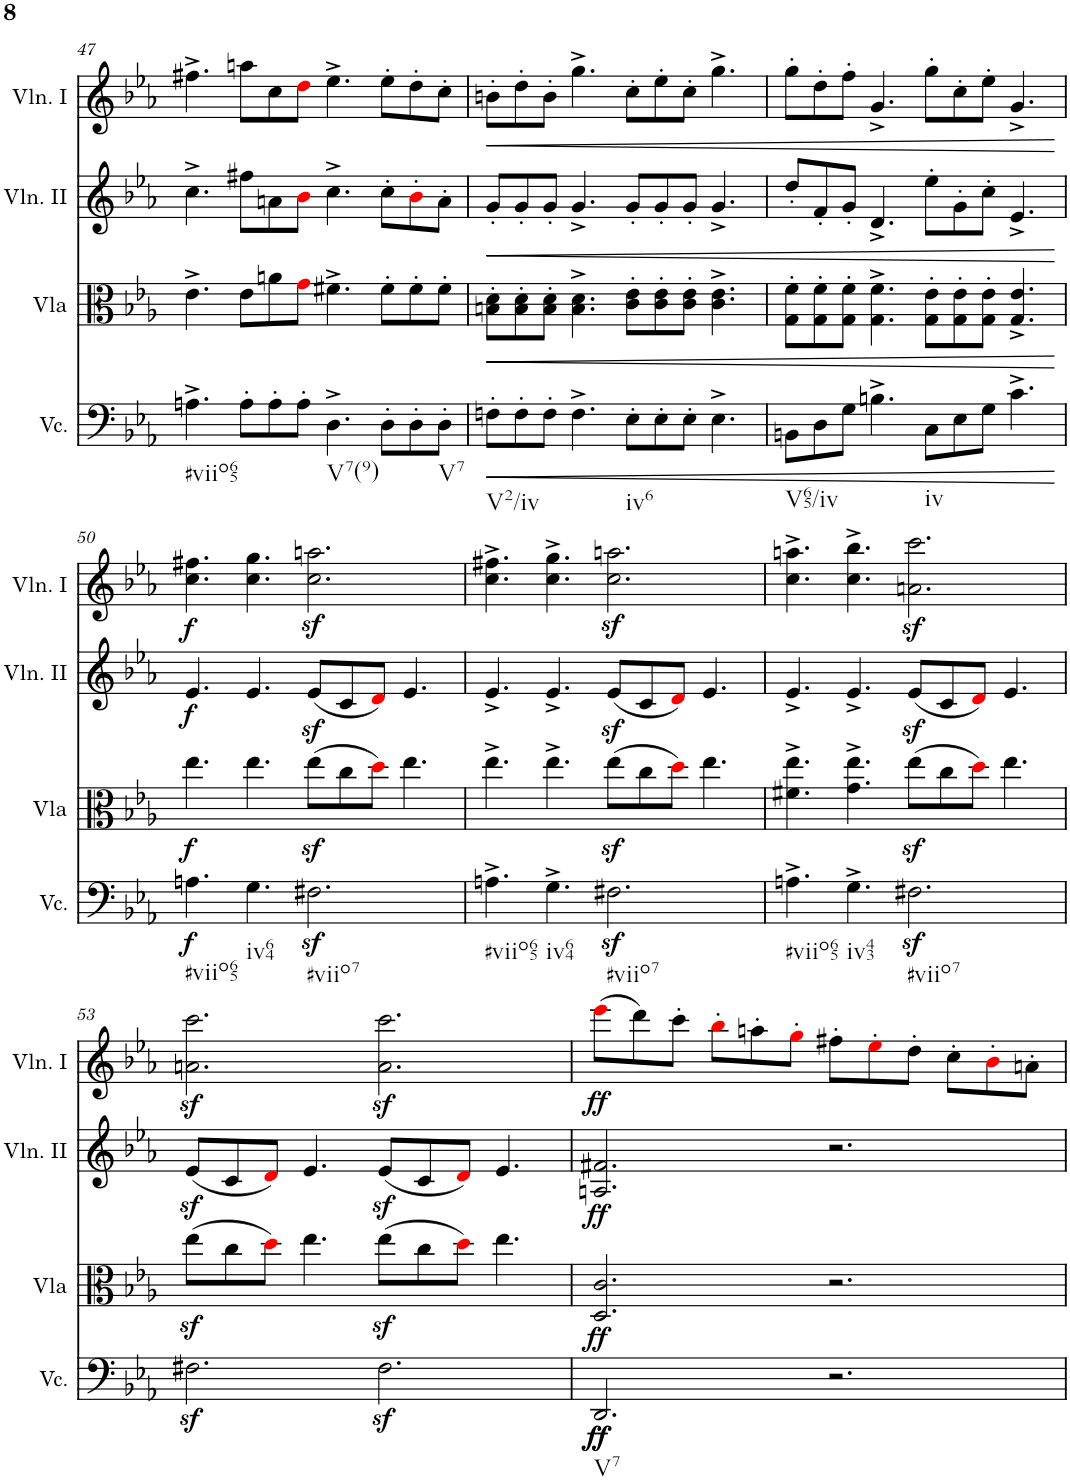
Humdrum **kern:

**kern	**dynam	**kern	**dynam	**kern	**dynam	**kern	**dynam
*part4	*part4	*part3	*part3	*part2	*part2	*part1	*part1
*staff4	*staff4	*staff3	*staff3	*staff2	*staff2	*staff1	*staff1
*I"Violoncello	*	*I"Viola	*	*I"Violino II	*	*I"Violino I	*
*I'Vc.	*	*I'Vla	*	*I'Vln. II	*	*I'Vln. I	*
!!LO:PB:g=z
*clefF4	*	*clefC3	*	*clefG2	*	*clefG2	*
*k[b-e-a-]	*	*k[b-e-a-]	*	*k[b-e-a-]	*	*k[b-e-a-]	*
*M12/8	*	*M12/8	*	*M12/8	*	*M12/8	*
=47	=47	=47	=47	=47	=47	=47	=47
!LO:TX:b:t=#viio65	!	!	!	!	!	!	!
4.An^\	.	4.e-^\	.	4.cc^\	.	4.ff#X^\	.
8A'\L	.	8e-\L	.	8ff#X\L	.	8aan\L	.
8A'\	.	8an\	.	8an\	.	8cc\	.
8A'\J	.	8gi\J	.	8b-i\J	.	8ddi\J	.
!LO:TX:b:t=V7(9)	!	!	!	!	!	!	!
4.D^\	.	4.f#X^\	.	4.cc^\	.	4.ee-^\	.
8D'\L	.	8f#'\L	.	8cc'\L	.	8ee-'\L	.
8D'\	.	8f#'\	.	8b-'i\	.	8dd'\	.
!LO:TX:b:t=V7	!	!	!	!	!	!	!
8D'\J	.	8f#'\J	.	8a'\J	.	8cc'\J	.
=48	=48	=48	=48	=48	=48	=48	=48
!LO:TX:b:t=V2/iv	!	!	!	!	!	!	!
!	!LO:HP:b	!	!LO:HP:b	!	!LO:HP:b	!	!LO:HP:b
8Fn'\L	<	8Bn\' 8d\'L	<	8g'/L	<	8bn'\L	<
8F'\	.	8B\' 8d\'	.	8g'/	.	8dd'\	.
8F'\J	.	8B\' 8d\'J	.	8g'/J	.	8b'\J	.
4.F^\	.	4.B\^ 4.d\^	.	4.g^/	.	4.gg^\	.
!LO:TX:b:t=iv6	!	!	!	!	!	!	!
8E-'\L	.	8c\' 8e-\'L	.	8g'/L	.	8cc'\L	.
8E-'\	.	8c\' 8e-\'	.	8g'/	.	8ee-'\	.
8E-'\J	.	8c\' 8e-\'J	.	8g'/J	.	8cc'\J	.
4.E-^\	.	4.c\^ 4.e-\^	.	4.g^/	.	4.gg^\	.
=49	=49	=49	=49	=49	=49	=49	=49
!LO:TX:b:t=V65/iv	!	!	!	!	!	!	!
8BBn\L	.	8G\' 8f\'L	.	8dd'/L	.	8gg'\L	.
8D\	.	8G\' 8f\'	.	8f'/	.	8dd'\	.
8G\J	.	8G\' 8f\'J	.	8g'/J	.	8ff'\J	.
4.Bn^\	.	4.G\^ 4.f\^	.	4.d^/	.	4.g^/	.
!LO:TX:b:t=iv	!	!	!	!	!	!	!
8C\L	.	8G\' 8e-\'L	.	8ee-'\L	.	8gg'\L	.
8E-\	.	8G\' 8e-\'	.	8g'\	.	8cc'\	.
8G\J	.	8G\' 8e-\'J	.	8cc'\J	.	8ee-'\J	.
4.c^\	.	4.G/^ 4.e-/^	.	4.e-^/	.	4.g^/	.
.	[	.	[	.	[	.	[
!!LO:LB:g=z
=50	=50	=50	=50	=50	=50	=50	=50
!LO:TX:b:t=#viio65	!	!	!	!	!	!	!
!	!LO:DY:b	!	!LO:DY:b	!	!LO:DY:b	!	!LO:DY:b
4.An\	f	4.ee-\	f	4.e-/	f	4.cc\ 4.ff#X\	f
!LO:TX:b:t=iv64	!	!	!	!	!	!	!
4.G\	.	4.ee-\	.	4.e-/	.	4.cc\ 4.gg\	.
!LO:TX:b:t=#viio7	!	!	!	!	!	!	!
2.F#Xz<\	.	(>8ee-z<\L	.	(<8e-z</L	.	2.cc\z< 2.aan\z<	.
.	.	8cc\	.	8c/	.	.	.
.	.	8ddi\J)	.	8di/J)	.	.	.
.	.	4.ee-\	.	4.e-/	.	.	.
=51	=51	=51	=51	=51	=51	=51	=51
!LO:TX:b:t=#viio65	!	!	!	!	!	!	!
4.An^\	.	4.ee-^\	.	4.e-^/	.	4.cc\^ 4.ff#X\^	.
!LO:TX:b:t=iv64	!	!	!	!	!	!	!
4.G^\	.	4.ee-^\	.	4.e-^/	.	4.cc\^ 4.gg\^	.
!LO:TX:b:t=#viio7	!	!	!	!	!	!	!
2.F#Xz<\	.	(>8ee-z<\L	.	(<8e-z</L	.	2.cc\z< 2.aan\z<	.
.	.	8cc\	.	8c/	.	.	.
.	.	8ddi\J)	.	8di/J)	.	.	.
.	.	4.ee-\	.	4.e-/	.	.	.
=52	=52	=52	=52	=52	=52	=52	=52
!LO:TX:b:t=#viio65	!	!	!	!	!	!	!
4.An^\	.	4.f#X\^ 4.ee-\^	.	4.e-^/	.	4.cc\^ 4.aan\^	.
!LO:TX:b:t=iv43	!	!	!	!	!	!	!
4.G^\	.	4.g\^ 4.ee-\^	.	4.e-^/	.	4.cc\^ 4.bb-\^	.
!LO:TX:b:t=#viio7	!	!	!	!	!	!	!
2.F#Xz<\	.	(>8ee-z<\L	.	(<8e-z</L	.	2.an\z< 2.ccc\z<	.
.	.	8cc\	.	8c/	.	.	.
.	.	8ddi\J)	.	8di/J)	.	.	.
.	.	4.ee-\	.	4.e-/	.	.	.
!!LO:LB:g=z
=53	=53	=53	=53	=53	=53	=53	=53
2.F#Xz<\	.	(>8ee-z<\L	.	(<8e-z</L	.	2.an\z< 2.ccc\z<	.
.	.	8cc\	.	8c/	.	.	.
.	.	8ddi\J)	.	8di/J)	.	.	.
.	.	4.ee-\	.	4.e-/	.	.	.
2.F#z<\	.	(>8ee-z<\L	.	(<8e-z</L	.	2.a\z< 2.ccc\z<	.
.	.	8cc\	.	8c/	.	.	.
.	.	8ddi\J)	.	8di/J)	.	.	.
.	.	4.ee-\	.	4.e-/	.	.	.
=54	=54	=54	=54	=54	=54	=54	=54
!LO:TX:b:t=V7	!	!	!	!	!	!	!
!	!LO:DY:b	!	!	!	!	!	!
!	!LO:DY:n=1:b	!	!LO:DY:b	!	!LO:DY:b	!	!LO:DY:b
2.DD/	ff ff	2.D/ 2.c/	ff	2.An/ 2.f#X/	ff	(>8eee-i\L	ff
.	.	.	.	.	.	8ddd\)	.
.	.	.	.	.	.	8ccc'\J	.
.	.	.	.	.	.	8bb-'i\L	.
.	.	.	.	.	.	8aan'\	.
.	.	.	.	.	.	8gg'i\J	.
2.r	.	2.r	.	2.r	.	8ff#X'\L	.
.	.	.	.	.	.	8ee-'i\	.
.	.	.	.	.	.	8dd'\J	.
.	.	.	.	.	.	8cc'\L	.
.	.	.	.	.	.	8b-'i\	.
.	.	.	.	.	.	8an'\J	.
=	=	=	=	=	=	=	=
*-	*-	*-	*-	*-	*-	*-	*-
